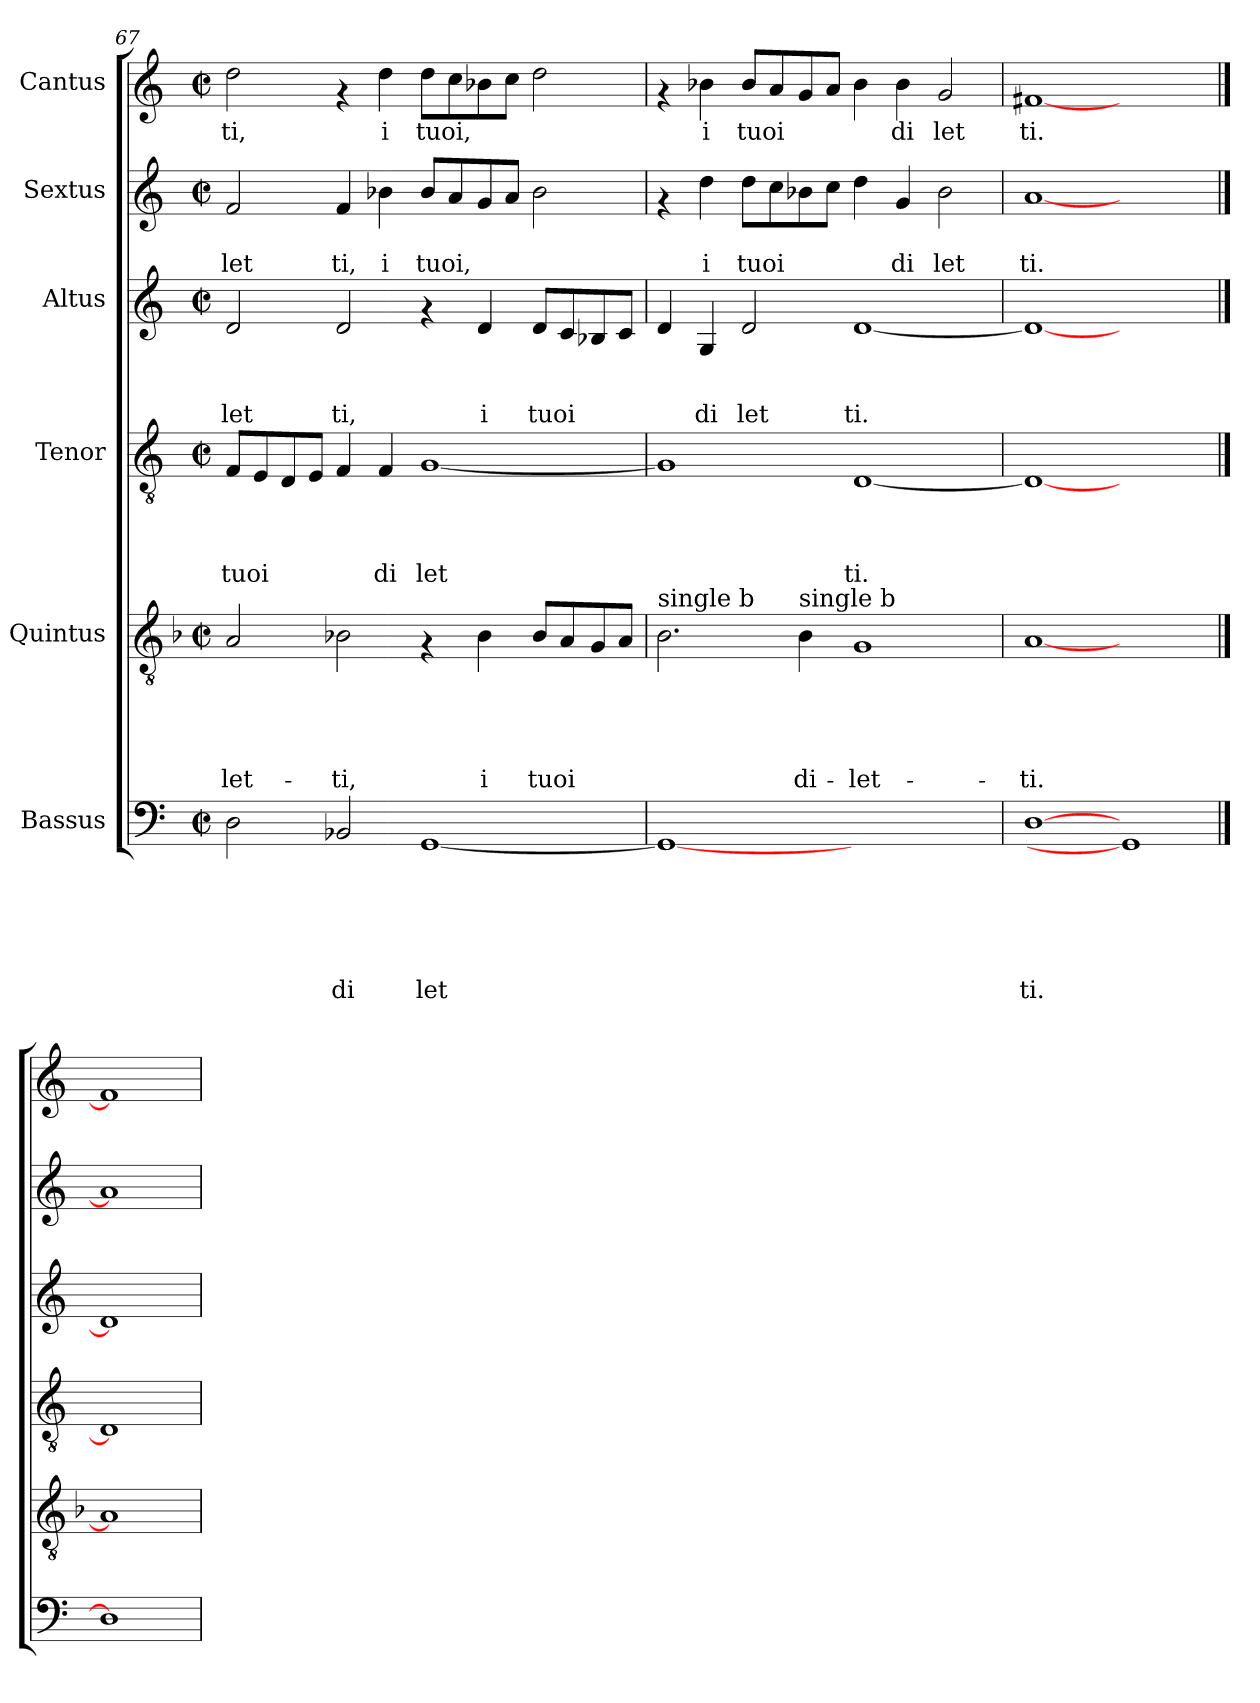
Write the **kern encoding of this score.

**kern	**text	**text	**text	**text	**text	**text	**kern	**text	**text	**text	**text	**text	**kern	**text	**text	**text	**text	**kern	**text	**text	**text	**kern	**text	**text	**kern	**text
*part6	*part6	*part6	*part6	*part6	*part6	*part6	*part5	*part5	*part5	*part5	*part5	*part5	*part4	*part4	*part4	*part4	*part4	*part3	*part3	*part3	*part3	*part2	*part2	*part2	*part1	*part1
*staff6	*staff6	*staff6	*staff6	*staff6	*staff6	*staff6	*staff5	*staff5	*staff5	*staff5	*staff5	*staff5	*staff4	*staff4	*staff4	*staff4	*staff4	*staff3	*staff3	*staff3	*staff3	*staff2	*staff2	*staff2	*staff1	*staff1
*I"Bassus	*	*	*	*	*	*	*I"Quintus	*	*	*	*	*	*I"Tenor	*	*	*	*	*I"Altus	*	*	*	*I"Sextus	*	*	*I"Cantus	*
*clefF4	*	*	*	*	*	*	*clefGv2	*	*	*	*	*	*clefGv2	*	*	*	*	*clefG2	*	*	*	*clefG2	*	*	*clefG2	*
*k[]	*	*	*	*	*	*	*k[b-]	*	*	*	*	*	*k[]	*	*	*	*	*k[]	*	*	*	*k[]	*	*	*k[]	*
*C:	*	*	*	*	*	*	*F:	*	*	*	*	*	*C:	*	*	*	*	*C:	*	*	*	*C:	*	*	*C:	*
*M2/2	*	*	*	*	*	*	*M2/2	*	*	*	*	*	*M2/2	*	*	*	*	*M2/2	*	*	*	*M2/2	*	*	*M2/2	*
*met(c|)	*	*	*	*	*	*	*met(c|)	*	*	*	*	*	*met(c|)	*	*	*	*	*met(c|)	*	*	*	*met(c|)	*	*	*met(c|)	*
=67	=67	=67	=67	=67	=67	=67	=67	=67	=67	=67	=67	=67	=67	=67	=67	=67	=67	=67	=67	=67	=67	=67	=67	=67	=67	=67
!	!	!	!	!	!	!	!	!	!	!	!	!LO:LY:b	!	!	!	!	!LO:LY:b	!	!	!	!LO:LY:b	!	!	!LO:LY:b	!	!LO:LY:b
2D\	.	.	.	.	.	.	2A/	.	.	.	.	-let-	8F/L	.	.	.	tuoi	2d/	.	.	let	2f/	.	let	2dd\	ti,
.	.	.	.	.	.	.	.	.	.	.	.	.	8E/	.	.	.	.	.	.	.	.	.	.	.	.	.
.	.	.	.	.	.	.	.	.	.	.	.	.	8D/	.	.	.	.	.	.	.	.	.	.	.	.	.
.	.	.	.	.	.	.	.	.	.	.	.	.	8E/J	.	.	.	.	.	.	.	.	.	.	.	.	.
!	!	!	!	!	!	!LO:LY:b	!	!	!	!	!	!LO:LY:b	!	!	!	!	!	!	!	!	!LO:LY:b	!	!	!LO:LY:b	!	!
2BB-X/	.	.	.	.	.	di	2B-X\	.	.	.	.	-ti,	4F/	.	.	.	.	2d/	.	.	ti,	4f/	.	ti,	4rf	.
!	!	!	!	!	!	!	!	!	!	!	!	!	!	!	!	!	!LO:LY:b	!	!	!	!	!	!	!LO:LY:b	!	!LO:LY:b
.	.	.	.	.	.	.	.	.	.	.	.	.	4F/	.	.	.	di	.	.	.	.	4b-X\	.	i	4dd\	i
!	!	!	!	!	!	!LO:LY:b	!	!	!	!	!	!	!	!	!	!	!LO:LY:b	!	!	!	!	!	!	!LO:LY:b	!	!LO:LY:b
[<1GG	.	.	.	.	.	let	4rF	.	.	.	.	.	[<1G	.	.	.	let	4rf	.	.	.	8b-/L	.	tuoi,	8dd\L	tuoi,
.	.	.	.	.	.	.	.	.	.	.	.	.	.	.	.	.	.	.	.	.	.	8a/	.	.	8cc\	.
!	!	!	!	!	!	!	!	!	!	!	!	!LO:LY:b	!	!	!	!	!	!	!	!	!LO:LY:b	!	!	!	!	!
.	.	.	.	.	.	.	4B-\	.	.	.	.	i	.	.	.	.	.	4d/	.	.	i	8g/	.	.	8b-X\	.
.	.	.	.	.	.	.	.	.	.	.	.	.	.	.	.	.	.	.	.	.	.	8a/J	.	.	8cc\J	.
!	!	!	!	!	!	!	!	!	!	!	!	!LO:LY:b	!	!	!	!	!	!	!	!	!LO:LY:b	!	!	!	!	!
.	.	.	.	.	.	.	8B-/L	.	.	.	.	tuoi	.	.	.	.	.	8d/L	.	.	tuoi	2b-\	.	.	2dd\	.
.	.	.	.	.	.	.	8A/	.	.	.	.	.	.	.	.	.	.	8c/	.	.	.	.	.	.	.	.
.	.	.	.	.	.	.	8G/	.	.	.	.	.	.	.	.	.	.	8B-X/	.	.	.	.	.	.	.	.
.	.	.	.	.	.	.	8A/J	.	.	.	.	.	.	.	.	.	.	8c/J	.	.	.	.	.	.	.	.
=68	=68	=68	=68	=68	=68	=68	=68	=68	=68	=68	=68	=68	=68	=68	=68	=68	=68	=68	=68	=68	=68	=68	=68	=68	=68	=68
!	!	!	!	!	!	!	!LO:TX:a:t=single b	!	!	!	!	!	!	!	!	!	!	!	!	!	!	!	!	!	!	!
1GG_	.	.	.	.	.	.	2.B-\	.	.	.	.	.	1G]	.	.	.	.	4d/	.	.	.	4rf	.	.	4rf	.
!	!	!	!	!	!	!	!	!	!	!	!	!	!	!	!	!	!	!	!	!	!LO:LY:b	!	!	!LO:LY:b	!	!LO:LY:b
.	.	.	.	.	.	.	.	.	.	.	.	.	.	.	.	.	.	4G/	.	.	di	4dd\	.	i	4b-X\	i
!	!	!	!	!	!	!	!	!	!	!	!	!	!	!	!	!	!	!	!	!	!LO:LY:b	!	!	!LO:LY:b	!	!LO:LY:b
.	.	.	.	.	.	.	.	.	.	.	.	.	.	.	.	.	.	2d/	.	.	let	8dd\L	.	tuoi	8b-/L	tuoi
.	.	.	.	.	.	.	.	.	.	.	.	.	.	.	.	.	.	.	.	.	.	8cc\	.	.	8a/	.
!	!	!	!	!	!	!	!LO:TX:a:t=single b	!	!	!	!	!	!	!	!	!	!	!	!	!	!	!	!	!	!	!
!	!	!	!	!	!	!	!	!	!	!	!	!LO:LY:b	!	!	!	!	!	!	!	!	!	!	!	!	!	!
.	.	.	.	.	.	.	4B-\	.	.	.	.	di-	.	.	.	.	.	.	.	.	.	8b-X\	.	.	8g/	.
.	.	.	.	.	.	.	.	.	.	.	.	.	.	.	.	.	.	.	.	.	.	8cc\J	.	.	8a/J	.
!	!	!	!	!	!	!	!	!	!	!	!	!LO:LY:b	!	!	!	!	!LO:LY:b	!	!	!	!LO:LY:b	!	!	!	!	!
1ryy	.	.	.	.	.	.	1G	.	.	.	.	-let-	[<1D	.	.	.	ti.	[<1d	.	.	ti.	4dd\	.	.	4b-\	.
!	!	!	!	!	!	!	!	!	!	!	!	!	!	!	!	!	!	!	!	!	!	!	!	!LO:LY:b	!	!LO:LY:b
.	.	.	.	.	.	.	.	.	.	.	.	.	.	.	.	.	.	.	.	.	.	4g/	.	di	4b-\	di
!	!	!	!	!	!	!	!	!	!	!	!	!	!	!	!	!	!	!	!	!	!	!	!	!LO:LY:b	!	!LO:LY:b
.	.	.	.	.	.	.	.	.	.	.	.	.	.	.	.	.	.	.	.	.	.	2b-\	.	let	2g/	let
=69	=69	=69	=69	=69	=69	=69	=69	=69	=69	=69	=69	=69	=69	=69	=69	=69	=69	=69	=69	=69	=69	=69	=69	=69	=69	=69
!	!	!	!	!	!	!LO:LY:b	!	!	!	!	!	!LO:LY:b	!	!	!	!	!	!	!	!	!	!	!	!LO:LY:b	!	!LO:LY:b
[1D	.	.	.	.	.	ti.	[1A	.	.	.	.	-ti.	1D_	.	.	.	.	1d_	.	.	.	[1a	.	ti.	[1f#X	ti.
1GG]	.	.	.	.	.	.	1ryy	.	.	.	.	.	1ryy	.	.	.	.	1ryy	.	.	.	1ryy	.	.	1ryy	.
==70	==70	==70	==70	==70	==70	==70	==70	==70	==70	==70	==70	==70	==70	==70	==70	==70	==70	==70	==70	==70	==70	==70	==70	==70	==70	==70
1D]	.	.	.	.	.	.	1A]	.	.	.	.	.	1D]	.	.	.	.	1d]	.	.	.	1a]	.	.	1f#]	.
=	=	=	=	=	=	=	=	=	=	=	=	=	=	=	=	=	=	=	=	=	=	=	=	=	=	=
*-	*-	*-	*-	*-	*-	*-	*-	*-	*-	*-	*-	*-	*-	*-	*-	*-	*-	*-	*-	*-	*-	*-	*-	*-	*-	*-
